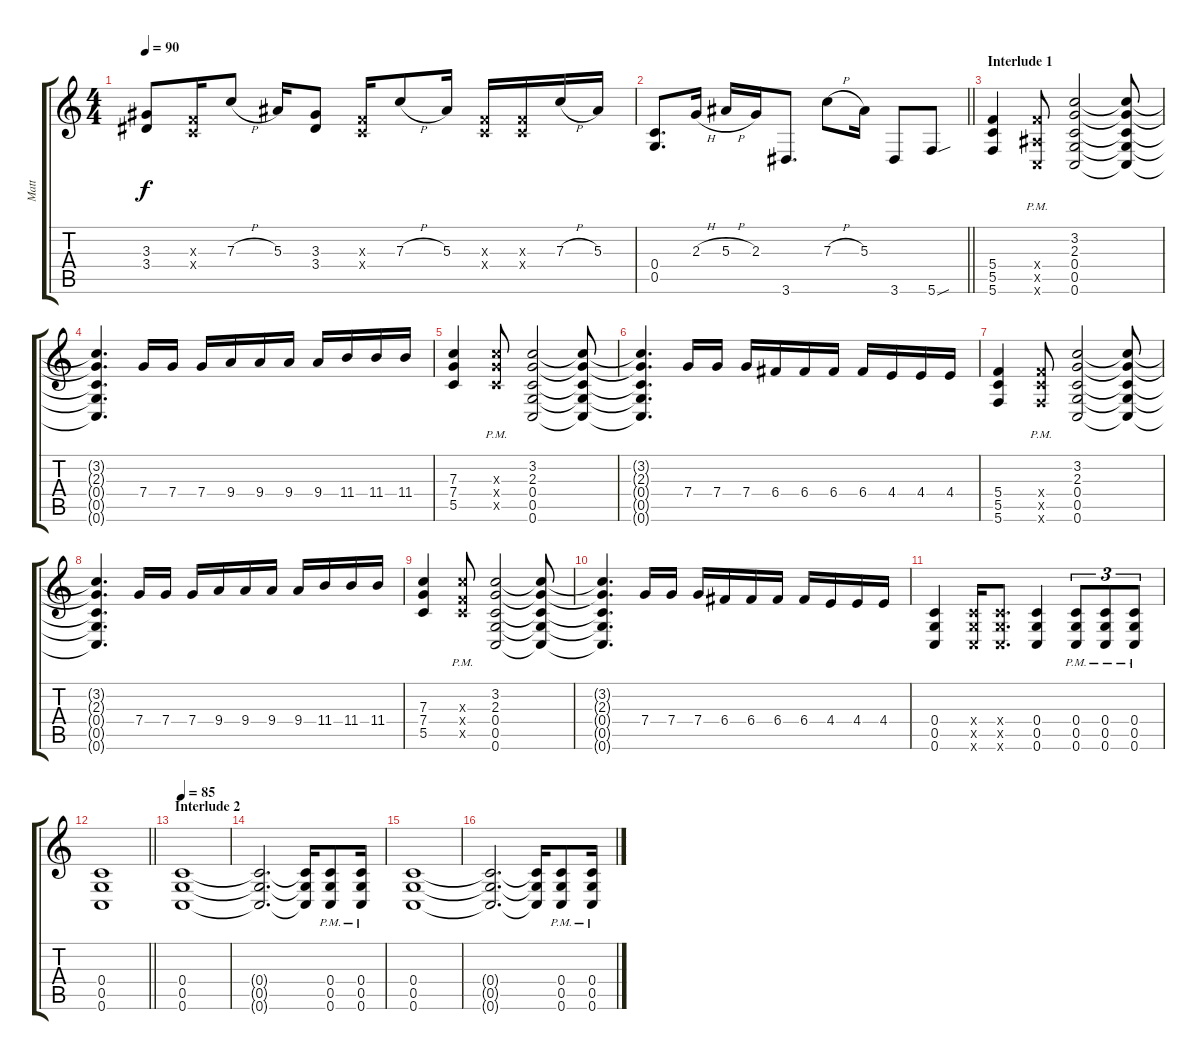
\track ("Matt" "Matt") {instrument distortionguitar}
\staff {score tabs}
\tuning (D4 A3 F3 C3 G2 C2) {hide}
\ts (4 4)
\tempo 90
\clef g2
\ks c
(3.3 3.4).8{dy f} (0.3{x} 0.4{x}).16 7.3{h}.8 5.3.16 (3.3 3.4).8 (0.3{x} 0.4{x}).16 7.3{h}.8 5.3.16 (0.3{x} 0.4{x}).16 (0.3{x} 0.4{x}).16 7.3{h}.16 5.3.16 |
\barLineRight lightlight
(0.4 0.5).8{d} 2.3{h}.16 5.3{h}.16 2.3.16 3.6.8{d} 7.3{h}.8 5.3.16 3.6.8 5.6{sou}.8 |
\section ("" "Interlude 1")
(5.4 5.5 5.6).4 (5.4{pm x} 3.5{pm x} 0.6{x}).8 (3.2 2.3 0.4 0.5 0.6).2 (3.2{t} 2.3{t} 0.4{t} 0.5{t} 0.6{t}).8 |
(3.2{t} 2.3{t} 0.4{t} 0.5{t} 0.6{t}).4{d} 7.4.16 7.4.16 7.4.16 9.4.16 9.4.16 9.4.16 9.4.16 11.4.16 11.4.16 11.4.16 |
(7.3 7.4 5.5).4 (7.3{x} 7.4{pm x} 5.5{pm x}).8 (3.2 2.3 0.4 0.5 0.6).2 (3.2{t} 2.3{t} 0.4{t} 0.5{t} 0.6{t}).8 |
(3.2{t} 2.3{t} 0.4{t} 0.5{t} 0.6{t}).4{d} 7.4.16 7.4.16 7.4.16 6.4.16 6.4.16 6.4.16 6.4.16 4.4.16 4.4.16 4.4.16 |
(5.4 5.5 5.6).4 (5.4{pm x} 5.5{pm x} 5.6{x}).8 (3.2 2.3 0.4 0.5 0.6).2 (3.2{t} 2.3{t} 0.4{t} 0.5{t} 0.6{t}).8 |
(3.2{t} 2.3{t} 0.4{t} 0.5{t} 0.6{t}).4{d} 7.4.16 7.4.16 7.4.16 9.4.16 9.4.16 9.4.16 9.4.16 11.4.16 11.4.16 11.4.16 |
(7.3 7.4 5.5).4 (7.3{x} 5.4{pm x} 5.5{pm x}).8 (3.2 2.3 0.4 0.5 0.6).2 (3.2{t} 2.3{t} 0.4{t} 0.5{t} 0.6{t}).8 |
(3.2{t} 2.3{t} 0.4{t} 0.5{t} 0.6{t}).4{d} 7.4.16 7.4.16 7.4.16 6.4.16 6.4.16 6.4.16 6.4.16 4.4.16 4.4.16 4.4.16 |
(0.4 0.5 0.6).4 (0.4{x} 0.5{x} 0.6{x}).16 (0.4{x} 0.5{x} 0.6{x}).8{d} (0.4 0.5 0.6).4 (0.4{pm} 0.5{pm} 0.6{pm}).8{tu (3 2)} (0.4{pm} 0.5{pm} 0.6{pm}).8{tu (3 2)} (0.4{pm} 0.5{pm} 0.6{pm}).8{tu (3 2)} |
\barLineRight lightlight
(0.4 0.5 0.6).1 |
\section ("" "Interlude 2")
\tempo 85
(0.4 0.5 0.6).1{volume 9} |
(0.4{t} 0.5{t} 0.6{t}).2{d} (0.4{t} 0.5{t} 0.6{t}).16 (0.4{pm} 0.5{pm} 0.6{pm}).8{volume 16} (0.4{pm} 0.5{pm} 0.6{pm}).16 |
(0.4 0.5 0.6).1{volume 9} |
(0.4{t} 0.5{t} 0.6{t}).2{d} (0.4{t} 0.5{t} 0.6{t}).16 (0.4{pm} 0.5{pm} 0.6{pm}).8{volume 16} (0.4{pm} 0.5{pm} 0.6{pm}).16
